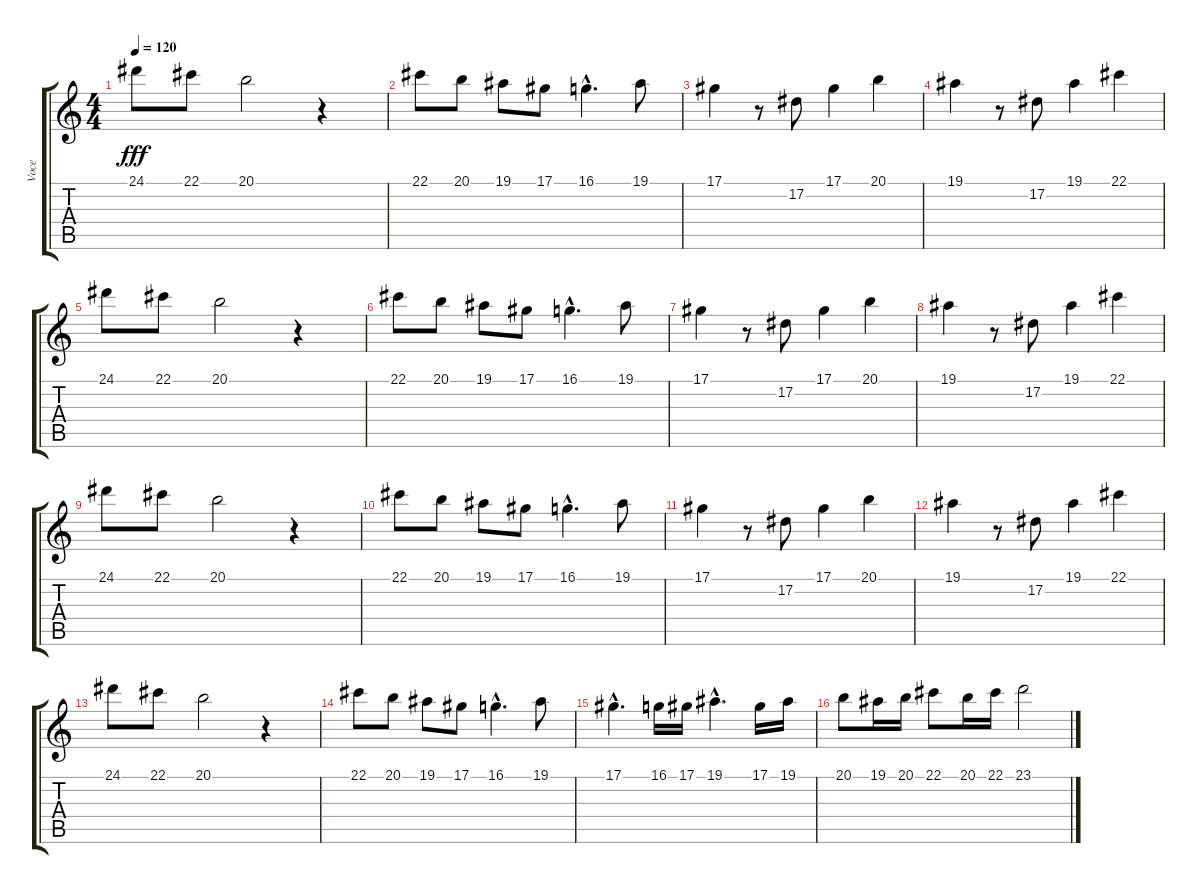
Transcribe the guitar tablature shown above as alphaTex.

\track ("Voce" "Voce") {instrument lead2sawtooth}
\staff {score tabs}
\tuning (Eb4 Bb3 Gb3 Db3 Ab2 Eb2) {hide}
\ts (4 4)
\tempo 120
\clef g2
\ks c
24.1.8{dy fff} 22.1.8 20.1.2 r.4 |
22.1.8 20.1.8 19.1.8 17.1.8 16.1{hac}.4{d} 19.1.8 |
17.1.4 r.8 17.2.8 17.1.4 20.1.4 |
19.1.4 r.8 17.2.8 19.1.4 22.1.4 |
24.1.8 22.1.8 20.1.2 r.4 |
22.1.8 20.1.8 19.1.8 17.1.8 16.1{hac}.4{d} 19.1.8 |
17.1.4 r.8 17.2.8 17.1.4 20.1.4 |
19.1.4 r.8 17.2.8 19.1.4 22.1.4 |
24.1.8 22.1.8 20.1.2 r.4 |
22.1.8 20.1.8 19.1.8 17.1.8 16.1{hac}.4{d} 19.1.8 |
17.1.4 r.8 17.2.8 17.1.4 20.1.4 |
19.1.4 r.8 17.2.8 19.1.4 22.1.4 |
24.1.8 22.1.8 20.1.2 r.4 |
22.1.8 20.1.8 19.1.8 17.1.8 16.1{hac}.4{d} 19.1.8 |
17.1{hac}.4{d} 16.1.16 17.1.16 19.1{hac}.4{d} 17.1.16 19.1.16 |
20.1.8 19.1.16 20.1.16 22.1.8 20.1.16 22.1.16 23.1.2
